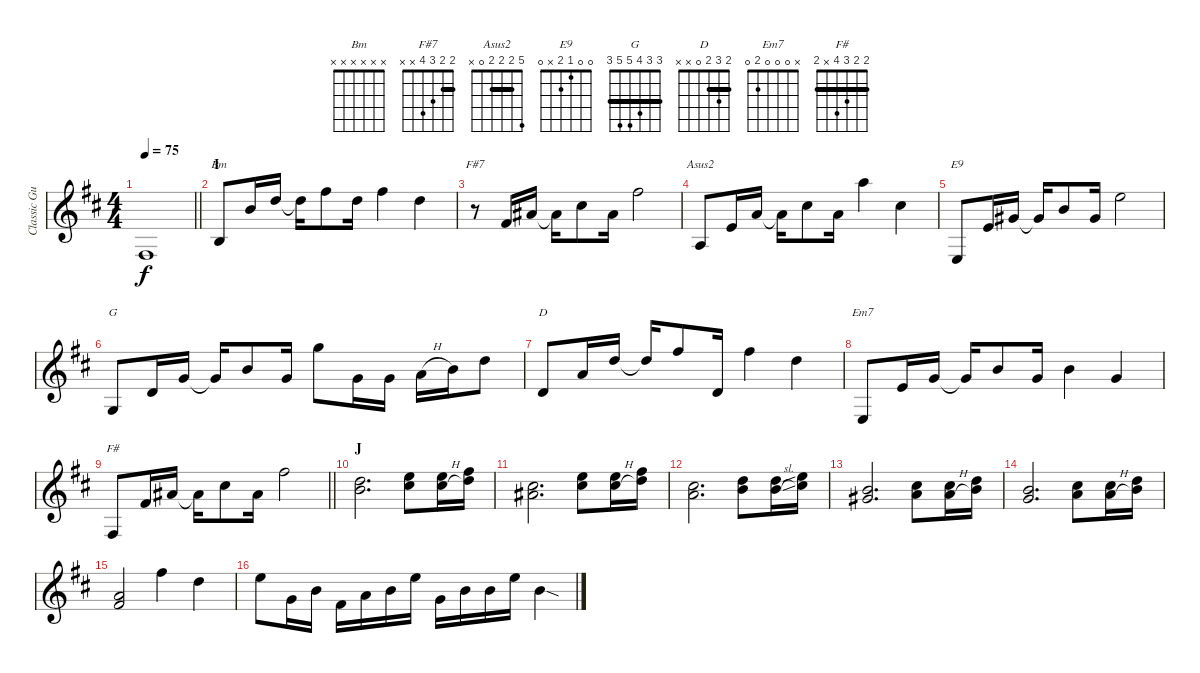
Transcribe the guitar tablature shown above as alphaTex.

\track ("Classic Guitar 1" "Classic Gu") {instrument acousticguitarnylon}
\staff {score}
\tuning (E4 B3 G3 D3 A2 E2) {hide}
\chord ("Bm" x x x x x x)
\chord ("F#7" 2 2 3 4 x x) {barre 2}
\chord ("Asus2" 5 2 2 2 0 x) {barre 2}
\chord ("E9" 0 0 1 2 x 0)
\chord ("G" 3 3 4 5 5 3) {barre 3}
\chord ("D" 2 3 2 0 x x) {barre 2}
\chord ("Em7" x 0 0 0 2 0)
\chord ("F#" 2 2 3 4 x 2) {barre 2}
\ts (4 4)
\tempo 75
\clef g2
\barLineRight lightlight
\ks d
2.6.1{dy f} |
\section ("" "I")
2.5.8{ch "Bm"} 4.3.16 3.2.16 3.2{t}.16 2.1.8 3.2.16 2.1.4 3.2.4 |
r.8{ch "F#7"} 4.4.16 3.3.16 3.3{t}.16 2.2.8 3.3.16 2.1.2 |
0.5.8{ch "Asus2"} 2.4.16 2.3.16 2.3{t}.16 2.2.8 2.3.16 5.1.4 2.2.4 |
0.6.8{ch "E9"} 2.4.16 1.3.16 1.3{t}.16 0.2.8 1.3.16 5.2.2 |
3.6.8{ch "G"} 5.5.16 5.4.16 5.4{t}.16 4.3.8 5.4.16 3.1.8 0.3.16 0.3.16 2.3{h}.16 4.3.16 3.2.8 |
0.4.8{ch "D"} 2.3.16 3.2.16 3.2{t}.16 2.1.8 0.4.16 2.1.4 3.2.4 |
0.6.8{ch "Em7"} 2.4.16 0.3.16 0.3{t}.16 0.2.8 0.3.16 0.2.4 0.3.4 |
\barLineRight lightlight
2.6.8{ch "F#"} 4.4.16 3.3.16 3.3{t}.16 2.2.8 3.3.16 2.1.2 |
\section ("" "J")
(3.2 4.3).2{d} (5.2 6.3).8 (5.2{h} 6.3{h}).16 (7.2 7.3).16 |
(2.2 3.3).2{d} (5.2 6.3).8 (5.2{h} 6.3{h}).16 (7.2 7.3).16 |
(2.2 2.3).2{d} (3.2 4.3).8 (3.2{sl} 4.3{sl}).16 (5.2 6.3).16 |
(0.2 1.3).2{d} (2.2 2.3).8 (2.2{h} 2.3{h}).16 (3.2 4.3).16 |
(0.2 0.3).2{d} (2.2 2.3).8 (2.2{h} 2.3{h}).16 (3.2 4.3).16 |
(2.3 4.4).2 2.1.4 3.2.4 |
0.1.8 0.3.16 0.2.16 4.4.16 2.3.16 0.2.16 0.1.16 5.4.16 4.3.16 0.2.16 0.1.16 9.4{sod}.4
